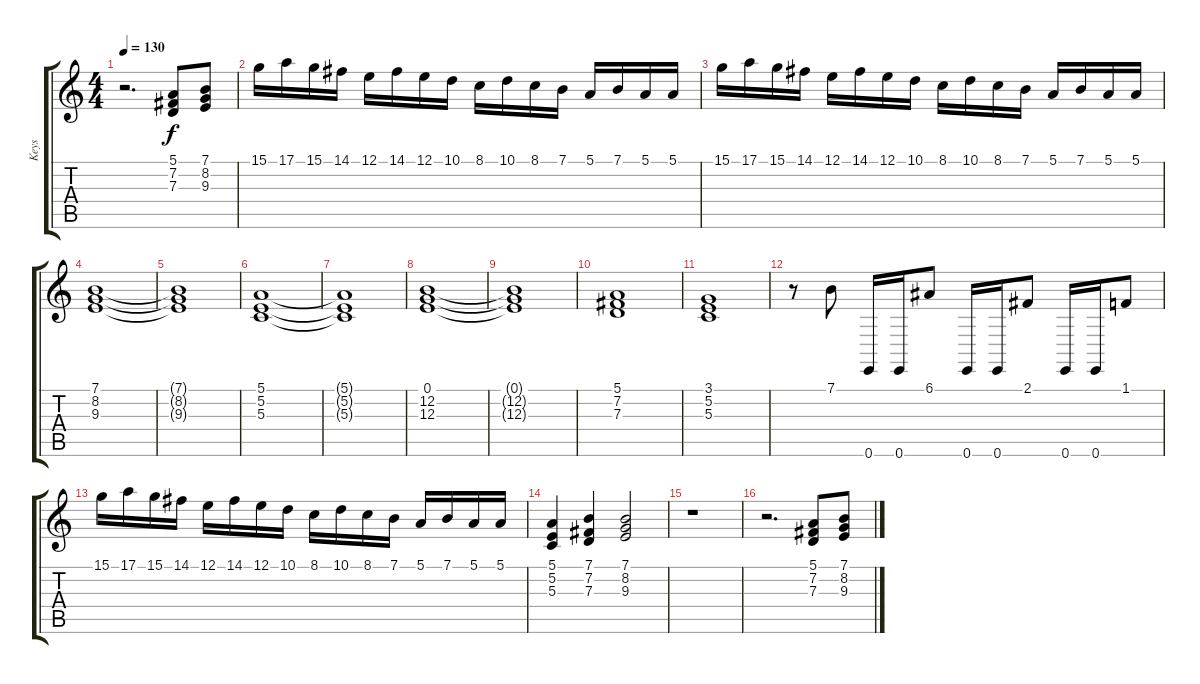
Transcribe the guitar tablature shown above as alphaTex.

\track ("Keys" "Keys") {instrument orchestrahit}
\staff {score tabs}
\tuning (E4 B3 G3 D3 A2 E2) {hide}
\ts (4 4)
\tempo 130
\clef g2
\ks c
r.2{d dy f} (5.1 7.2 7.3).8 (7.1 8.2 9.3).8 |
15.1.16 17.1.16 15.1.16 14.1.16 12.1.16 14.1.16 12.1.16 10.1.16 8.1.16 10.1.16 8.1.16 7.1.16 5.1.16 7.1.16 5.1.16 5.1.16 |
15.1.16 17.1.16 15.1.16 14.1.16 12.1.16 14.1.16 12.1.16 10.1.16 8.1.16 10.1.16 8.1.16 7.1.16 5.1.16 7.1.16 5.1.16 5.1.16 |
(7.1 8.2 9.3).1{instrument choiraahs} |
(7.1{t} 8.2{t} 9.3{t}).1 |
(5.1 5.2 5.3).1 |
(5.1{t} 5.2{t} 5.3{t}).1 |
(0.1 12.2 12.3).1{instrument choiraahs} |
(0.1{t} 12.2{t} 12.3{t}).1 |
(5.1 7.2 7.3).1 |
(3.1 5.2 5.3).1 |
r.8 7.1.8{volume 16 instrument harpsichord} 0.6.16 0.6.16 6.1.8 0.6.16 0.6.16 2.1.8 0.6.16 0.6.16 1.1.8 |
15.1.16{volume 13} 17.1.16 15.1.16 14.1.16 12.1.16 14.1.16 12.1.16 10.1.16 8.1.16 10.1.16 8.1.16 7.1.16 5.1.16 7.1.16 5.1.16 5.1.16 |
(5.1 5.2 5.3).4 (7.1 7.2 7.3).4 (7.1 8.2 9.3).2 |
r.1 |
r.2{d} (5.1 7.2 7.3).8 (7.1 8.2 9.3).8
